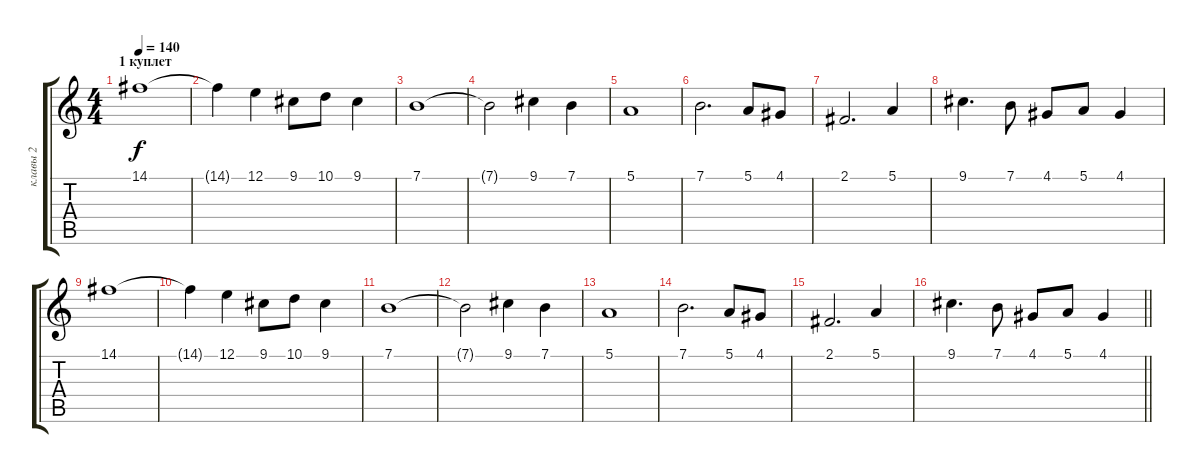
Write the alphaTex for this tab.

\track ("клавы 2" "клавы 2") {instrument stringensemble1}
\staff {score tabs}
\tuning (E4 B3 G3 D3 A2 E2) {hide}
\ts (4 4)
\section ("" "1 куплет")
\tempo 140
\clef g2
\ks c
14.1.1{dy f} |
14.1{t}.4 12.1.4 9.1.8 10.1.8 9.1.4 |
7.1.1 |
7.1{t}.2 9.1.4 7.1.4 |
5.1.1 |
7.1.2{d} 5.1.8 4.1.8 |
2.1.2{d} 5.1.4 |
9.1.4{d} 7.1.8 4.1.8 5.1.8 4.1.4 |
14.1.1 |
14.1{t}.4 12.1.4 9.1.8 10.1.8 9.1.4 |
7.1.1 |
7.1{t}.2 9.1.4 7.1.4 |
5.1.1 |
7.1.2{d} 5.1.8 4.1.8 |
2.1.2{d} 5.1.4 |
\barLineRight lightlight
9.1.4{d} 7.1.8 4.1.8 5.1.8 4.1.4
